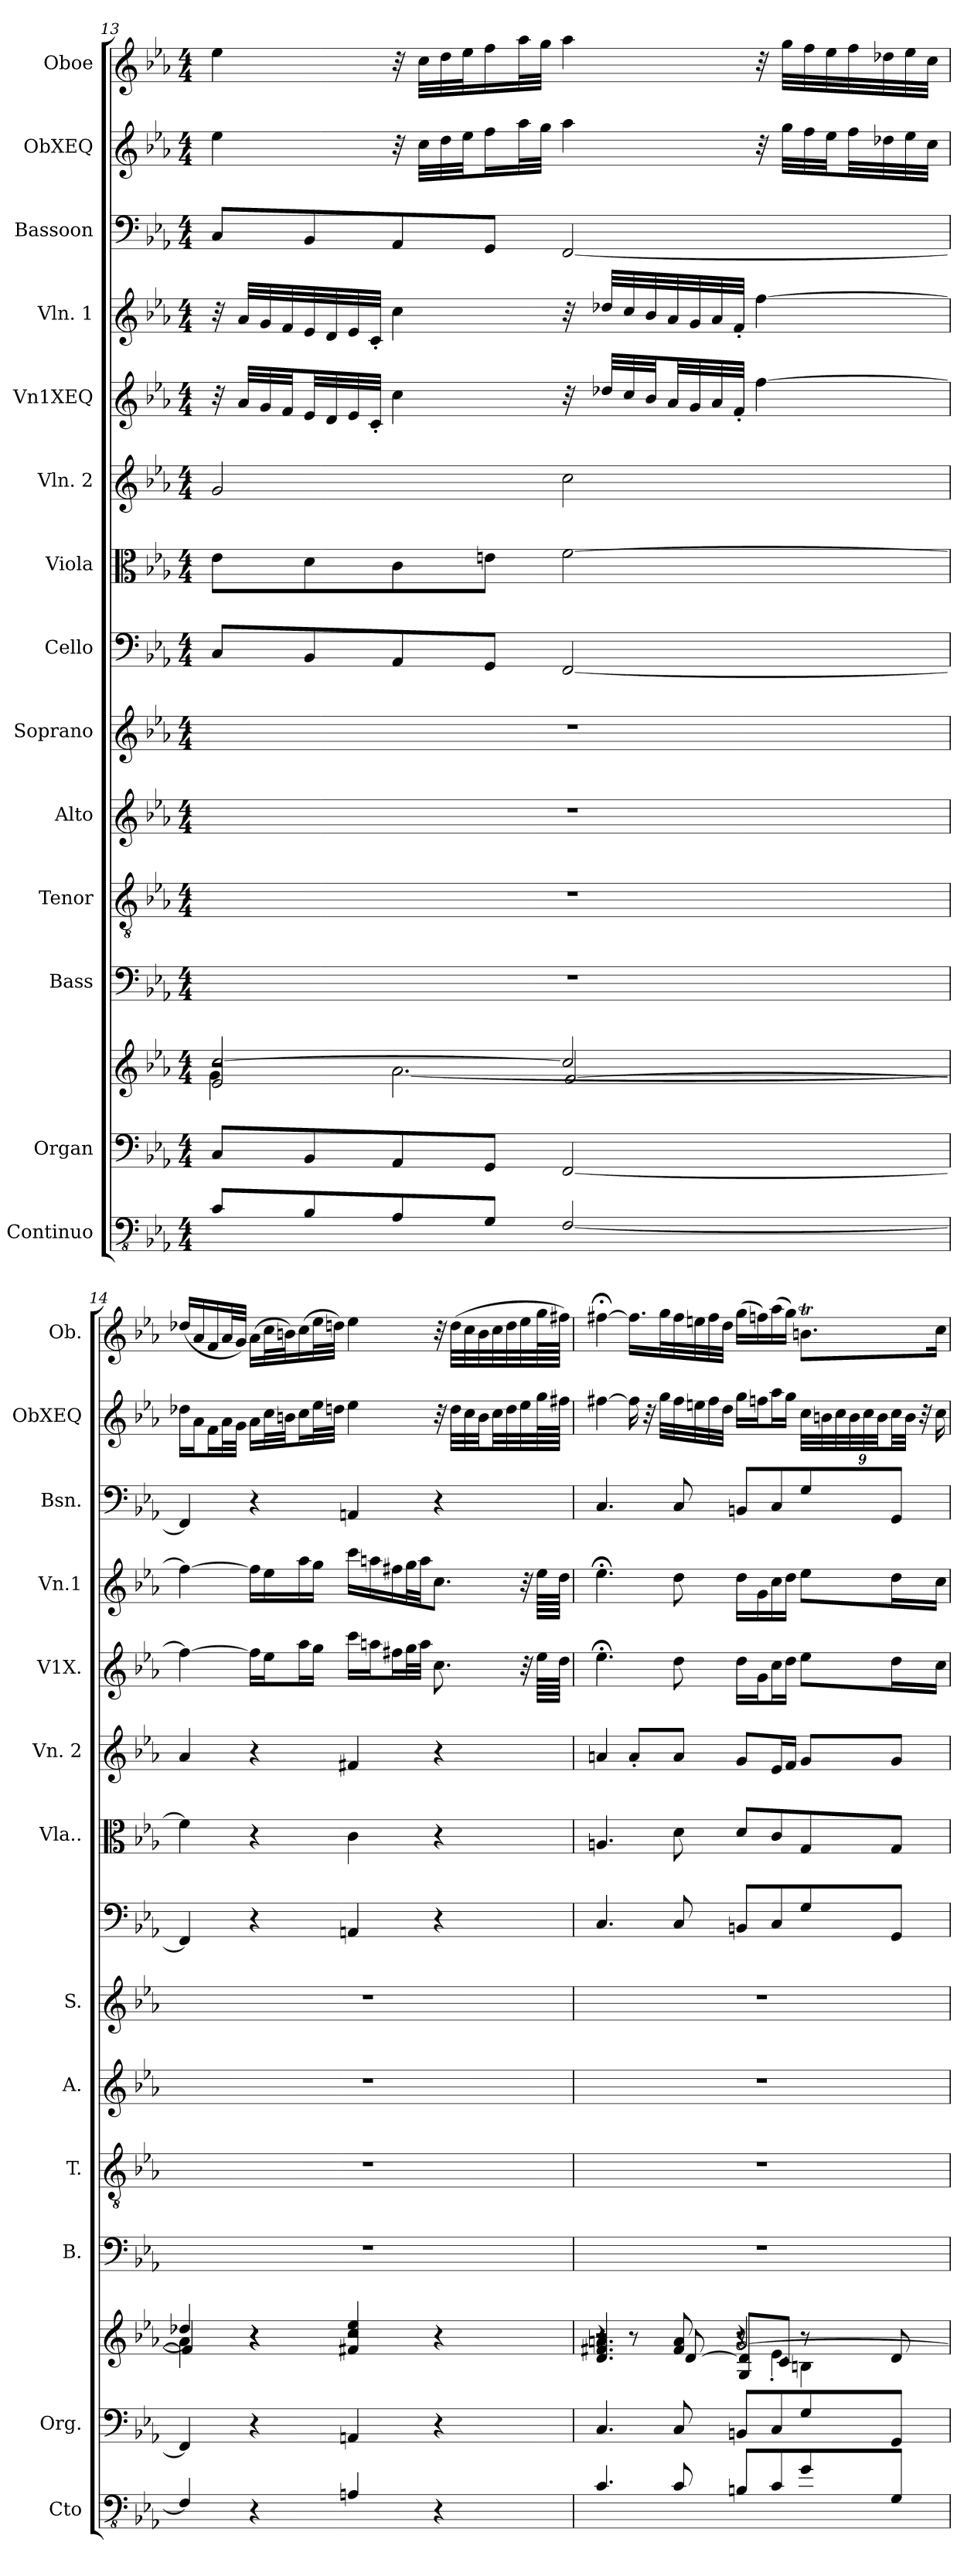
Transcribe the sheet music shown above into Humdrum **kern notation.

**kern	**kern	**kern	**kern	**kern	**kern	**kern	**kern	**kern	**kern	**kern	**kern	**kern	**kern	**kern
*part14	*part13	*part13	*part12	*part11	*part10	*part9	*part8	*part7	*part6	*part5	*part4	*part3	*part2	*part1
*staff15	*staff14	*staff13	*staff12	*staff11	*staff10	*staff9	*staff8	*staff7	*staff6	*staff5	*staff4	*staff3	*staff2	*staff1
*I"Continuo	*I"Organ	*	*I"Bass	*I"Tenor	*I"Alto	*I"Soprano	*I"Cello	*I"Viola	*I"Vln. 2	*I"Vn1XEQ	*I"Vln. 1	*I"Bassoon	*I"ObXEQ	*I"Oboe
*I'Cto	*I'Org.	*	*I'B.	*I'T.	*I'A.	*I'S.	*	*I'Vla..	*I'Vn. 2	*I'V1X.	*I'Vn.1	*I'Bsn.	*I'ObXEQ	*I'Ob.
!!LO:PB:g=z
*clefFv4	*clefF4	*clefG2	*clefF4	*clefGv2	*clefG2	*clefG2	*clefF4	*clefC3	*clefG2	*clefG2	*clefG2	*clefF4	*clefG2	*clefG2
*ITrd7c12	*	*	*	*	*	*	*	*	*	*	*	*	*	*
*k[b-e-a-]	*k[b-e-a-]	*k[b-e-a-]	*k[b-e-a-]	*k[b-e-a-]	*k[b-e-a-]	*k[b-e-a-]	*k[b-e-a-]	*k[b-e-a-]	*k[b-e-a-]	*k[b-e-a-]	*k[b-e-a-]	*k[b-e-a-]	*k[b-e-a-]	*k[b-e-a-]
*M4/4	*M4/4	*M4/4	*M4/4	*M4/4	*M4/4	*M4/4	*M4/4	*M4/4	*M4/4	*M4/4	*M4/4	*M4/4	*M4/4	*M4/4
=13	=13	=13	=13	=13	=13	=13	=13	=13	=13	=13	=13	=13	=13	=13
*	*	*^	*	*	*	*	*	*	*	*	*	*	*	*
*	*	*	*^	*	*	*	*	*	*	*	*	*	*	*	*
8CC/L	8C/L	2e-/ [2cc/	4g\	2r	1r	1r	1r	1r	8C/L	8e-\L	2g/	32r	32r	8C/L	4ee-\	4ee-\
.	.	.	.	.	.	.	.	.	.	.	.	32a-/LLL	32a-/LLL	.	.	.
.	.	.	.	.	.	.	.	.	.	.	.	32g/	32g/	.	.	.
.	.	.	.	.	.	.	.	.	.	.	.	32f/JJ	32f/	.	.	.
8BBB-/	8BB-/	.	.	.	.	.	.	.	8BB-/	8d\	.	32e-/LL	32e-/	8BB-/	.	.
.	.	.	.	.	.	.	.	.	.	.	.	32d/	32d/	.	.	.
.	.	.	.	.	.	.	.	.	.	.	.	32e-/	32e-/	.	.	.
.	.	.	.	.	.	.	.	.	.	.	.	32c'/JJJ	32c'/JJJ	.	.	.
8AAA-/	8AA-/	.	[2.a-\	.	.	.	.	.	8AA-/	8c\	.	4cc\	4cc\	8AA-/	32r	32r
.	.	.	.	.	.	.	.	.	.	.	.	.	.	.	32cc\LLL	32cc\LLL
.	.	.	.	.	.	.	.	.	.	.	.	.	.	.	32dd\	32dd\
.	.	.	.	.	.	.	.	.	.	.	.	.	.	.	32ee-\JJ	32ee-\J
8GGG/J	8GG/J	.	.	.	.	.	.	.	8GG/J	8en\J	.	.	.	8GG/J	16ff\L	16ff\
.	.	.	.	.	.	.	.	.	.	.	.	.	.	.	32aa-\L	32aa-\L
.	.	.	.	.	.	.	.	.	.	.	.	.	.	.	32gg\JJJ	32gg\JJJ
[2FFF/	[2FF/	2cc/]	.	[2f/	.	.	.	.	[2FF/	[2f\	2cc\	32r	32r	[2FF/	4aa-\	4aa-\
.	.	.	.	.	.	.	.	.	.	.	.	32dd-X/LLL	32dd-X/LLL	.	.	.
.	.	.	.	.	.	.	.	.	.	.	.	32cc/	32cc/	.	.	.
.	.	.	.	.	.	.	.	.	.	.	.	32b-/JJ	32b-/	.	.	.
.	.	.	.	.	.	.	.	.	.	.	.	32a-/LL	32a-/	.	.	.
.	.	.	.	.	.	.	.	.	.	.	.	32g/	32g/	.	.	.
.	.	.	.	.	.	.	.	.	.	.	.	32a-/	32a-/	.	.	.
.	.	.	.	.	.	.	.	.	.	.	.	32f'/JJJ	32f'/JJJ	.	.	.
.	.	.	.	.	.	.	.	.	.	.	.	[4ff\	[4ff\	.	32r	32r
.	.	.	.	.	.	.	.	.	.	.	.	.	.	.	32gg\LLL	32gg\LLL
.	.	.	.	.	.	.	.	.	.	.	.	.	.	.	32ff\	32ff\
.	.	.	.	.	.	.	.	.	.	.	.	.	.	.	32ee-\JJ	32ee-\
.	.	.	.	.	.	.	.	.	.	.	.	.	.	.	32ff\LL	32ff\
.	.	.	.	.	.	.	.	.	.	.	.	.	.	.	32dd-X\	32dd-X\
.	.	.	.	.	.	.	.	.	.	.	.	.	.	.	32ee-\	32ee-\
.	.	.	.	.	.	.	.	.	.	.	.	.	.	.	32cc\JJJ	32cc\JJJ
!!LO:PB:g=z
=14	=14	=14	=14	=14	=14	=14	=14	=14	=14	=14	=14	=14	=14	=14	=14	=14
4FFF/]	4FF/]	4dd-X/	4a-\]	4f/]	1r	1r	1r	1r	4FF/]	4f\]	4a-/	4ff\_	4ff\_	4FF/]	16dd-X\LL	(16dd-X/LL
.	.	.	.	.	.	.	.	.	.	.	.	.	.	.	16a-\J	16a-/
.	.	.	.	.	.	.	.	.	.	.	.	.	.	.	16f\L	16f/
.	.	.	.	.	.	.	.	.	.	.	.	.	.	.	32a-\L	32a-/L
.	.	.	.	.	.	.	.	.	.	.	.	.	.	.	32g\JJJ	32g/JJJ)
4r	4r	4r	4r	4r	.	.	.	.	4r	4r	4r	16ff\LL]	16ff\LL]	4r	16a-\LL	(16a-\LL
.	.	.	.	.	.	.	.	.	.	.	.	16ee-\J	16ee-\	.	32cc\L	32cc\L
.	.	.	.	.	.	.	.	.	.	.	.	.	.	.	32bn\JJ	32bn\J)
.	.	.	.	.	.	.	.	.	.	.	.	16aa-\L	16aa-\	.	16cc\L	(16cc\
.	.	.	.	.	.	.	.	.	.	.	.	16gg\JJ	16gg\JJ	.	32ee-\L	32ee-\L
.	.	.	.	.	.	.	.	.	.	.	.	.	.	.	32ddn\JJJ	32ddn\JJJ)
4AAAn/	4AAn/	4f#X/ 4cc/ 4ee-/	2r	2r	.	.	.	.	4AAn/	4c\	4f#X/	16ccc\LL	16ccc\LL	4AAn/	4ee-\	4ee-\
.	.	.	.	.	.	.	.	.	.	.	.	16aan\J	16aan\	.	.	.
.	.	.	.	.	.	.	.	.	.	.	.	16ff#X\L	16ff#X\	.	.	.
.	.	.	.	.	.	.	.	.	.	.	.	32gg\L	32gg\L	.	.	.
.	.	.	.	.	.	.	.	.	.	.	.	32aa\JJJ	32aa\JJ	.	.	.
4r	4r	4r	.	.	.	.	.	.	4r	4r	4r	8.cc\	8.cc\J	4r	32r	32r
.	.	.	.	.	.	.	.	.	.	.	.	.	.	.	32dd\LLL	(32dd\LLL
.	.	.	.	.	.	.	.	.	.	.	.	.	.	.	32cc\	32cc\
.	.	.	.	.	.	.	.	.	.	.	.	.	.	.	32b\JJ	32b\
.	.	.	.	.	.	.	.	.	.	.	.	.	.	.	32cc\LL	32cc\
.	.	.	.	.	.	.	.	.	.	.	.	.	.	.	32dd\	32dd\
.	.	.	.	.	.	.	.	.	.	.	.	32r	32r	.	32ee-\	32ee-\
.	.	.	.	.	.	.	.	.	.	.	.	64ee-\LLLL	64ee-\LLLL	.	64gg\L	64gg\L
.	.	.	.	.	.	.	.	.	.	.	.	64dd\JJJJ	64dd\JJJJ	.	64ff#X\JJJJ	64ff#X\JJJJ)
*	*	*v	*v	*v	*	*	*	*	*	*	*	*	*	*	*	*
!!LO:PB:g=z
=15	=15	=15	=15	=15	=15	=15	=15	=15	=15	=15	=15	=15	=15	=15
*	*	*	*	*	*	*	*	*	*	*	*	*	*	*MM25
*	*	*^	*	*	*	*	*	*	*	*	*	*	*	*
*	*	*	*^	*	*	*	*	*	*	*	*	*	*	*	*
*	*	*	*	*^	*	*	*	*	*	*	*	*	*	*	*	*
4.CC/	4.C/	4r	2r	4.d/ 4.f#X/ 4.an/	2r	1r	1r	1r	1r	4.C/	4.An/	4an/	4.ee-;<\	4.ee-;<\	4.C/	[4ff#X\	[4ff#X;<\
.	.	8r	.	.	.	.	.	.	.	.	.	8a'/L	.	.	.	16ff#\]	16.ff#\LL]
.	.	.	.	.	.	.	.	.	.	.	.	.	.	.	.	32r	.
.	.	.	.	.	.	.	.	.	.	.	.	.	.	.	.	32gg\LLL	32gg\L
8CC/	8C/	8f#/ 8a/	.	[8d/	.	.	.	.	.	8C/	8d\	8a/J	8dd\	8dd\	8C/	32ff#\	32ff#\
.	.	.	.	.	.	.	.	.	.	.	.	.	.	.	.	32een\	32een\
.	.	.	.	.	.	.	.	.	.	.	.	.	.	.	.	32ff#\	32ff#\
.	.	.	.	.	.	.	.	.	.	.	.	.	.	.	.	32dd\JJJ	32dd\JJJ
8BBBn/L	8BBn/L	[2g/	8r	8G/ 8d/]L	4r	.	.	.	.	8BBn/L	8d/L	8g/L	16dd\LL	16dd\LL	8BBn/L	16gg\LL	(16gg\LL
.	.	.	.	.	.	.	.	.	.	.	.	.	16g\J	16g\	.	16ffn\J	16ffn\)
8CC/	8C/	.	4.e-'\	8c/J	.	.	.	.	.	8C/	8c/	16e-/L	16cc\L	16cc\	8C/	16aa-\L	(16aa-\
.	.	.	.	.	.	.	.	.	.	.	.	16f/JJ	16dd\JJ	16dd\JJ	.	16gg\JJ	16gg\JJ)
*	*	*	*	*	*	*	*	*	*	*	*	*	*	*	*	*Xbrackettup	*
8GG/	8G/	.	.	8r	4Bn\	.	.	.	.	8G/	8G/	8g/L	8ee-\L	8ee-\L	8G/	48cc\LLL	8.bnt\L
.	.	.	.	.	.	.	.	.	.	.	.	.	.	.	.	48bn\	.
.	.	.	.	.	.	.	.	.	.	.	.	.	.	.	.	48cc\	.
.	.	.	.	.	.	.	.	.	.	.	.	.	.	.	.	48b\	.
.	.	.	.	.	.	.	.	.	.	.	.	.	.	.	.	48cc\	.
.	.	.	.	.	.	.	.	.	.	.	.	.	.	.	.	48b\JJ	.
8GGG/J	8GG/J	.	.	8d/	.	.	.	.	.	8GG/J	8G/J	8g/J	16dd\L	16dd\L	8GG/J	48cc\LL	.
.	.	.	.	.	.	.	.	.	.	.	.	.	.	.	.	48b\JJJ	.
.	.	.	.	.	.	.	.	.	.	.	.	.	.	.	.	48r	.
.	.	.	.	.	.	.	.	.	.	.	.	.	16cc\JJ	16cc\JJ	.	16cc\	16cc\Jk
*	*	*v	*v	*v	*v	*	*	*	*	*	*	*	*	*	*	*	*
=	=	=	=	=	=	=	=	=	=	=	=	=	=	=
*-	*-	*-	*-	*-	*-	*-	*-	*-	*-	*-	*-	*-	*-	*-
